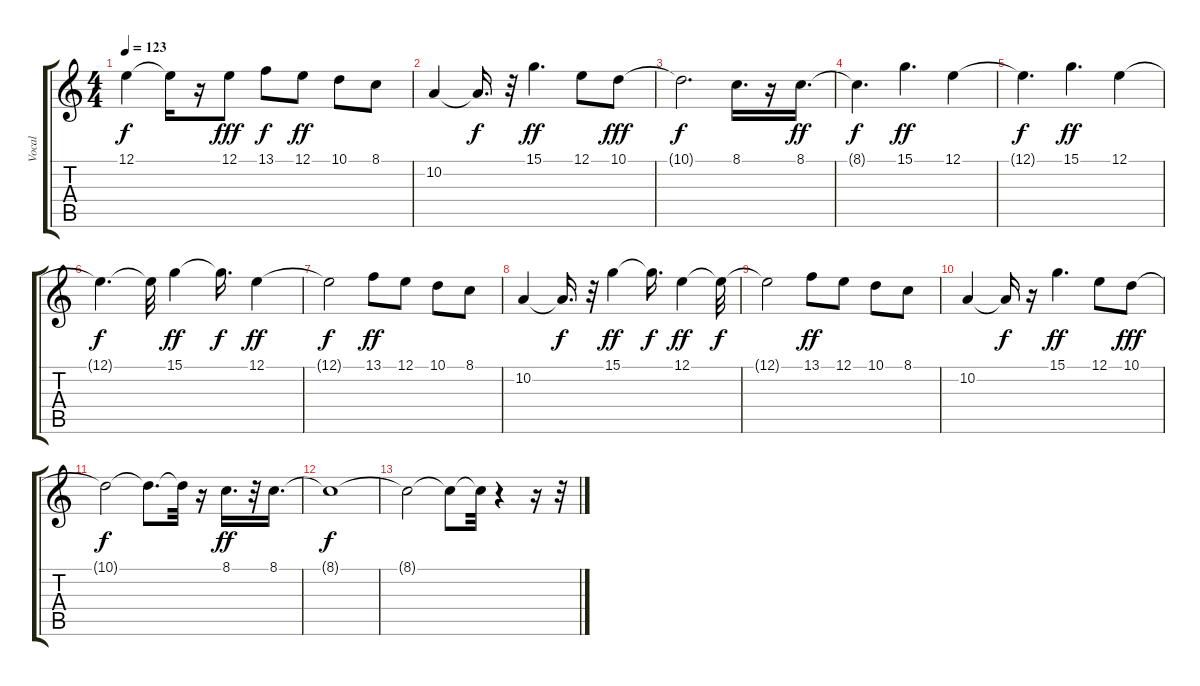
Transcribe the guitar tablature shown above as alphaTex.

\track ("Vocal" "Vocal") {instrument tenorsax}
\staff {score tabs}
\tuning (E4 B3 G3 D3 A2 E2) {hide}
\ts (4 4)
\tempo 123
\clef g2
\ks c
12.1{t}.4{dy f} 12.1{t}.16 r.16 12.1.8{dy fff} 13.1.8{dy f} 12.1.8{dy ff} 10.1.8 8.1.8 |
10.2.4 10.2{t}.16{d dy f} r.32 15.1.4{d dy ff} 12.1.8 10.1.8{dy fff} |
10.1{t}.2{d dy f} 8.1.16{d} r.16 8.1.16{d dy ff} |
8.1{t}.4{d dy f} 15.1.4{d dy ff} 12.1.4 |
12.1{t}.4{d dy f} 15.1.4{d dy ff} 12.1.4 |
12.1{t}.4{d dy f} 12.1{t}.32 15.1.4{dy ff} 15.1{t}.16{d dy f} 12.1.4{dy ff} |
12.1{t}.2{dy f} 13.1.8{dy ff} 12.1.8 10.1.8 8.1.8 |
10.2.4 10.2{t}.16{d dy f} r.32 15.1.4{dy ff} 15.1{t}.16{d dy f} 12.1.4{dy ff} 12.1{t}.32{dy f} |
12.1{t}.2 13.1.8{dy ff} 12.1.8 10.1.8 8.1.8 |
10.2.4 10.2{t}.16{dy f} r.16 15.1.4{d dy ff} 12.1.8 10.1.8{dy fff} |
10.1{t}.2{dy f} 10.1{t}.8{d} 10.1{t}.32 r.16 8.1.16{d dy ff} r.32 8.1.16{d} |
8.1{t}.1{dy f} |
8.1{t}.2 8.1{t}.8 8.1{t}.32 r.4 r.16 r.32
